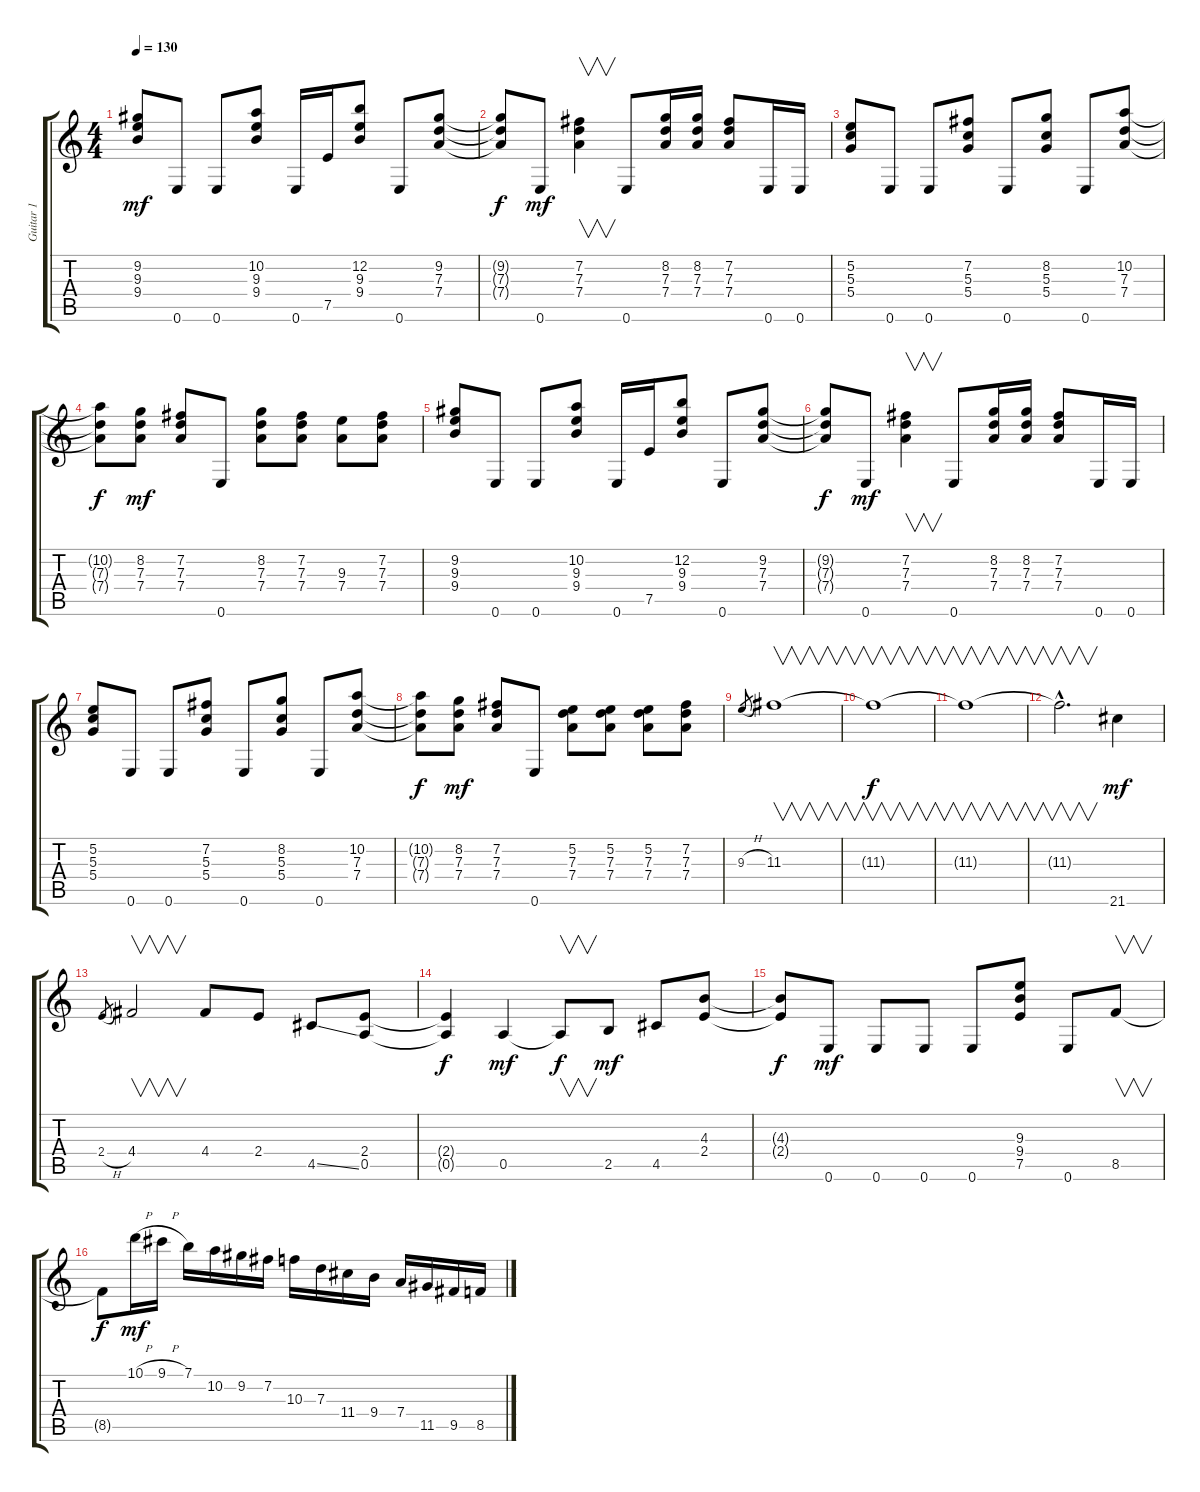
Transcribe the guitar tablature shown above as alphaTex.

\track ("Guitar 1" "Guitar 1") {instrument overdrivenguitar}
\staff {score tabs}
\tuning (E4 B3 G3 D3 A2 E2) {hide}
\ts (4 4)
\tempo 130
\clef g2
\ks c
(9.2 9.3 9.4).8{dy mf} 0.6.8 0.6.8 (10.2 9.3 9.4).8 0.6.16 7.5.16 (12.2 9.3 9.4).8 0.6.8 (9.2 7.3 7.4).8 |
(9.2{t} 7.3{t} 7.4{t}).8{dy f} 0.6.8{dy mf} (7.2 7.3 7.4).4{v} 0.6.8 (8.2 7.3 7.4).16 (8.2 7.3 7.4).16 (7.2 7.3 7.4).8 0.6.16 0.6.16 |
(5.2 5.3 5.4).8 0.6.8 0.6.8 (7.2 5.3 5.4).8 0.6.8 (8.2 5.3 5.4).8 0.6.8 (10.2 7.3 7.4).8 |
(10.2{t} 7.3{t} 7.4{t}).8{dy f} (8.2 7.3 7.4).8{dy mf} (7.2 7.3 7.4).8 0.6.8 (8.2 7.3 7.4).8 (7.2 7.3 7.4).8 (9.3 7.4).8 (7.2 7.3 7.4).8 |
(9.2 9.3 9.4).8 0.6.8 0.6.8 (10.2 9.3 9.4).8 0.6.16 7.5.16 (12.2 9.3 9.4).8 0.6.8 (9.2 7.3 7.4).8 |
(9.2{t} 7.3{t} 7.4{t}).8{dy f} 0.6.8{dy mf} (7.2 7.3 7.4).4{v} 0.6.8 (8.2 7.3 7.4).16 (8.2 7.3 7.4).16 (7.2 7.3 7.4).8 0.6.16 0.6.16 |
(5.2 5.3 5.4).8 0.6.8 0.6.8 (7.2 5.3 5.4).8 0.6.8 (8.2 5.3 5.4).8 0.6.8 (10.2 7.3 7.4).8 |
(10.2{t} 7.3{t} 7.4{t}).8{dy f} (8.2 7.3 7.4).8{dy mf} (7.2 7.3 7.4).8 0.6.8 (5.2 7.3 7.4).8 (5.2 7.3 7.4).8 (5.2 7.3 7.4).8 (7.2 7.3 7.4).8 |
9.3{h}.8{gr} 11.3.1{v} |
11.3{t}.1{v dy f} |
11.3{t}.1{v} |
11.3{hac t}.2{v d} 21.6.4{dy mf} |
2.4{h}.8{gr} 4.4.2{v} 4.4.8 2.4.8 4.5{ss}.8 (2.4 0.5).8 |
(2.4{t} 0.5{t}).4{dy f} 0.5.4{dy mf} 0.5{t}.8{v dy f} 2.5.8{dy mf} 4.5.8 (4.3 2.4).8 |
(4.3{t} 2.4{t}).8{dy f} 0.6.8{dy mf} 0.6.8 0.6.8 0.6.8 (9.3 9.4 7.5).8 0.6.8 8.5.8{v} |
8.5{t}.8{dy f} 10.1{h}.16{dy mf} 9.1{h}.16 7.1.16 10.2.16 9.2.16 7.2.16 10.3.16 7.3.16 11.4.16 9.4.16 7.4.16 11.5.16 9.5.16 8.5.16
